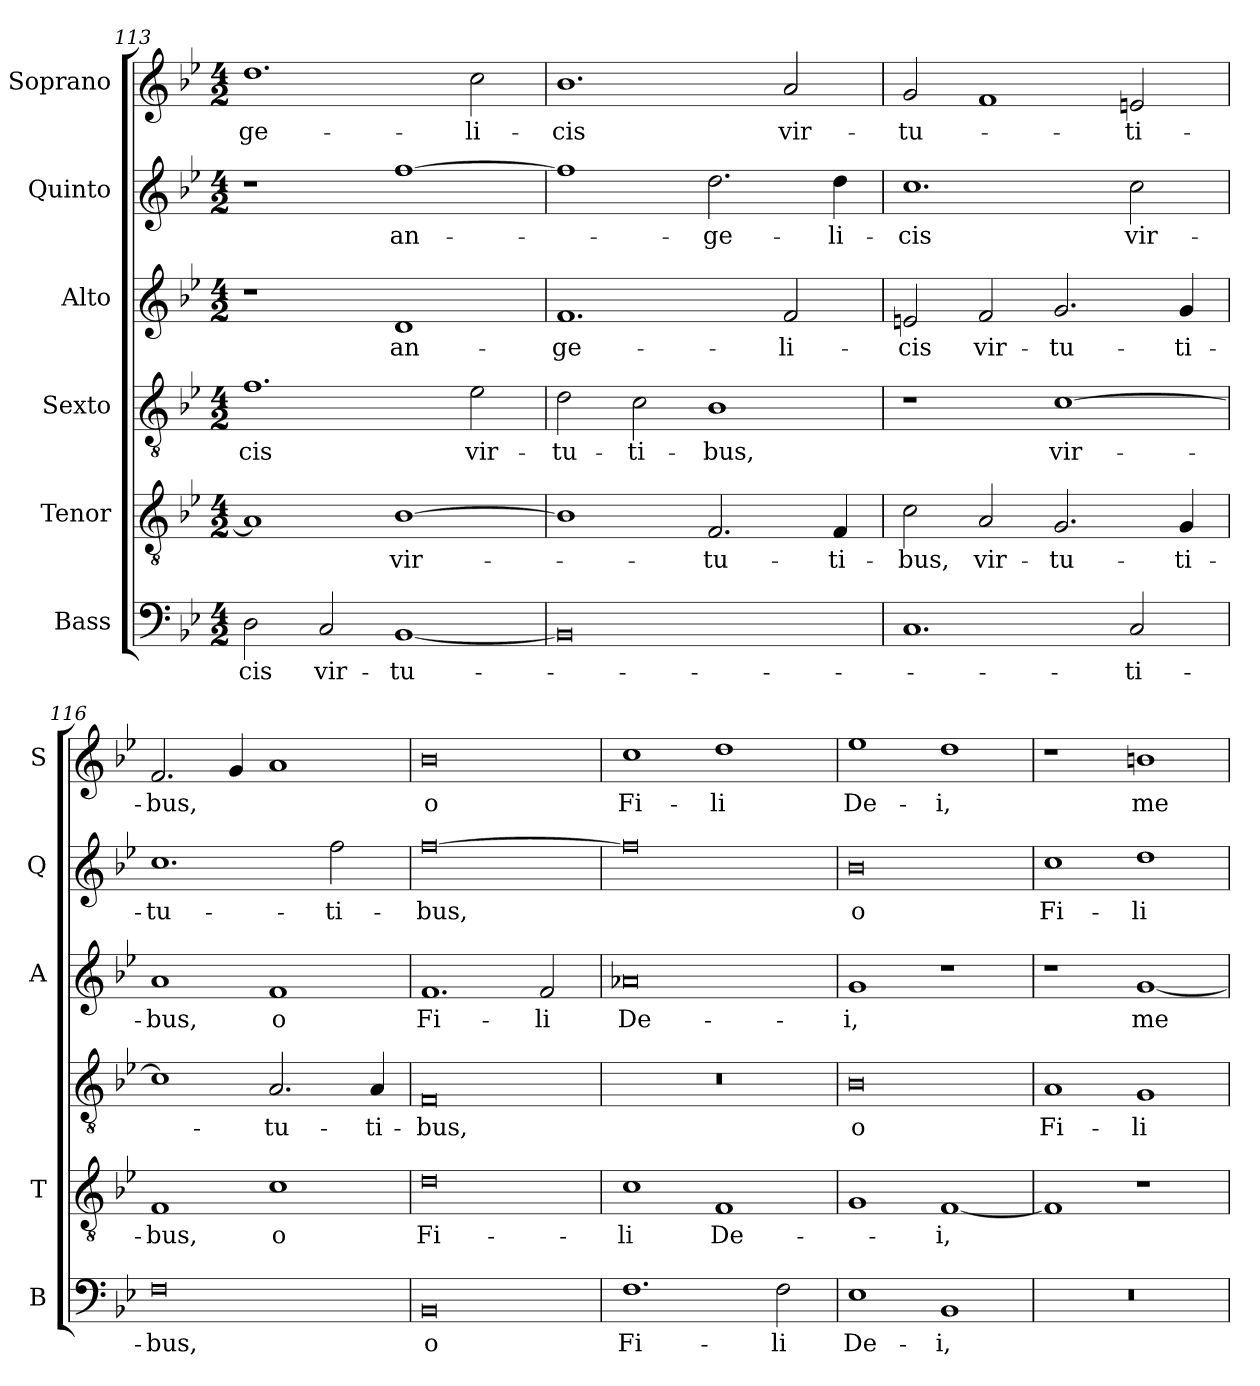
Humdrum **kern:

**kern	**text	**kern	**text	**kern	**text	**kern	**text	**kern	**text	**kern	**text
*part6	*part6	*part5	*part5	*part4	*part4	*part3	*part3	*part2	*part2	*part1	*part1
*staff6	*staff6	*staff5	*staff5	*staff4	*staff4	*staff3	*staff3	*staff2	*staff2	*staff1	*staff1
*I"Bass	*	*I"Tenor	*	*I"Sexto	*	*I"Alto	*	*I"Quinto	*	*I"Soprano	*
*I'B	*	*I'T	*	*	*	*I'A	*	*I'Q	*	*I'S	*
*clefF4	*	*clefGv2	*	*clefGv2	*	*clefG2	*	*clefG2	*	*clefG2	*
*k[b-e-]	*	*k[b-e-]	*	*k[b-e-]	*	*k[b-e-]	*	*k[b-e-]	*	*k[b-e-]	*
*B-:	*	*B-:	*	*B-:	*	*B-:	*	*B-:	*	*B-:	*
*M4/2	*	*M4/2	*	*M4/2	*	*M4/2	*	*M4/2	*	*M4/2	*
=113	=113	=113	=113	=113	=113	=113	=113	=113	=113	=113	=113
!	!LO:LY:b	!	!	!	!LO:LY:b	!	!	!	!	!	!LO:LY:b
2D\	-cis	1A]	.	1.f	-cis	1r	.	1r	.	1.dd	-ge-
!	!LO:LY:b	!	!	!	!	!	!	!	!	!	!
2C/	vir-	.	.	.	.	.	.	.	.	.	.
!	!LO:LY:b	!	!LO:LY:b	!	!	!	!LO:LY:b	!	!LO:LY:b	!	!
[1BB-	-tu-	[1B-	vir-	.	.	1d	an-	[1ff	an-	.	.
!	!	!	!	!	!LO:LY:b	!	!	!	!	!	!LO:LY:b
.	.	.	.	2e-\	vir-	.	.	.	.	2cc\	-li-
=114	=114	=114	=114	=114	=114	=114	=114	=114	=114	=114	=114
!	!	!	!	!	!LO:LY:b	!	!LO:LY:b	!	!	!	!LO:LY:b
0BB-]	.	1B-]	.	2d\	-tu-	1.f	-ge-	1ff]	.	1.b-	-cis
!	!	!	!	!	!LO:LY:b	!	!	!	!	!	!
.	.	.	.	2c\	-ti-	.	.	.	.	.	.
!	!	!	!LO:LY:b	!	!LO:LY:b	!	!	!	!LO:LY:b	!	!
.	.	2.F/	-tu-	1B-	-bus,	.	.	2.dd\	-ge-	.	.
!	!	!	!	!	!	!	!LO:LY:b	!	!	!	!LO:LY:b
.	.	.	.	.	.	2f/	-li-	.	.	2a/	vir-
!	!	!	!LO:LY:b	!	!	!	!	!	!LO:LY:b	!	!
.	.	4F/	-ti-	.	.	.	.	4dd\	-li-	.	.
=115	=115	=115	=115	=115	=115	=115	=115	=115	=115	=115	=115
!	!	!	!LO:LY:b	!	!	!	!LO:LY:b	!	!LO:LY:b	!	!LO:LY:b
1.C	.	2c\	-bus,	1r	.	2en/	-cis	1.cc	-cis	2g/	-tu-
!	!	!	!LO:LY:b	!	!	!	!LO:LY:b	!	!	!	!
.	.	2A/	vir-	.	.	2f/	vir-	.	.	1f	.
!	!	!	!LO:LY:b	!	!LO:LY:b	!	!LO:LY:b	!	!	!	!
.	.	2.G/	-tu-	[1c	vir-	2.g/	-tu-	.	.	.	.
!	!LO:LY:b	!	!	!	!	!	!	!	!LO:LY:b	!	!LO:LY:b
2C/	-ti-	.	.	.	.	.	.	2cc\	vir-	2en/	-ti-
!	!	!	!LO:LY:b	!	!	!	!LO:LY:b	!	!	!	!
.	.	4G/	-ti-	.	.	4g/	-ti-	.	.	.	.
!!LO:LB:g=z
=116	=116	=116	=116	=116	=116	=116	=116	=116	=116	=116	=116
!	!LO:LY:b	!	!LO:LY:b	!	!	!	!LO:LY:b	!	!LO:LY:b	!	!LO:LY:b
0F	-bus,	1F	-bus,	1c]	.	1a	-bus,	1.cc	-tu-	2.f/	-bus,
.	.	.	.	.	.	.	.	.	.	4g/	.
!	!	!	!LO:LY:b	!	!LO:LY:b	!	!LO:LY:b	!	!	!	!
.	.	1c	o	2.A/	-tu-	1f	o	.	.	1a	.
!	!	!	!	!	!	!	!	!	!LO:LY:b	!	!
.	.	.	.	.	.	.	.	2ff\	-ti-	.	.
!	!	!	!	!	!LO:LY:b	!	!	!	!	!	!
.	.	.	.	4A/	-ti-	.	.	.	.	.	.
=117	=117	=117	=117	=117	=117	=117	=117	=117	=117	=117	=117
!	!LO:LY:b	!	!LO:LY:b	!	!LO:LY:b	!	!LO:LY:b	!	!LO:LY:b	!	!LO:LY:b
0BB-	o	0d	Fi-	0F	-bus,	1.f	Fi-	[0ff	-bus,	0b-	o
!	!	!	!	!	!	!	!LO:LY:b	!	!	!	!
.	.	.	.	.	.	2f/	-li	.	.	.	.
=118	=118	=118	=118	=118	=118	=118	=118	=118	=118	=118	=118
!	!LO:LY:b	!	!LO:LY:b	!	!	!	!LO:LY:b	!	!	!	!LO:LY:b
1.F	Fi-	1c	-li	0r	.	0a-X	De-	0ff]	.	1cc	Fi-
!	!	!	!LO:LY:b	!	!	!	!	!	!	!	!LO:LY:b
.	.	1F	De-	.	.	.	.	.	.	1dd	-li
!	!LO:LY:b	!	!	!	!	!	!	!	!	!	!
2F\	-li	.	.	.	.	.	.	.	.	.	.
=119	=119	=119	=119	=119	=119	=119	=119	=119	=119	=119	=119
!	!LO:LY:b	!	!	!	!LO:LY:b	!	!LO:LY:b	!	!LO:LY:b	!	!LO:LY:b
1E-	De-	1G	.	0B-	o	1g	-i,	0b-	o	1ee-	De-
!	!LO:LY:b	!	!LO:LY:b	!	!	!	!	!	!	!	!LO:LY:b
1BB-	-i,	[1F	-i,	.	.	1r	.	.	.	1dd	-i,
=120	=120	=120	=120	=120	=120	=120	=120	=120	=120	=120	=120
!	!	!	!	!	!LO:LY:b	!	!	!	!LO:LY:b	!	!
0r	.	1F]	.	1A	Fi-	1r	.	1cc	Fi-	1r	.
!	!	!	!	!	!LO:LY:b	!	!LO:LY:b	!	!LO:LY:b	!	!LO:LY:b
.	.	1r	.	1G	-li	[1g	me-	1dd	-li	1bn	me-
=	=	=	=	=	=	=	=	=	=	=	=
*-	*-	*-	*-	*-	*-	*-	*-	*-	*-	*-	*-
